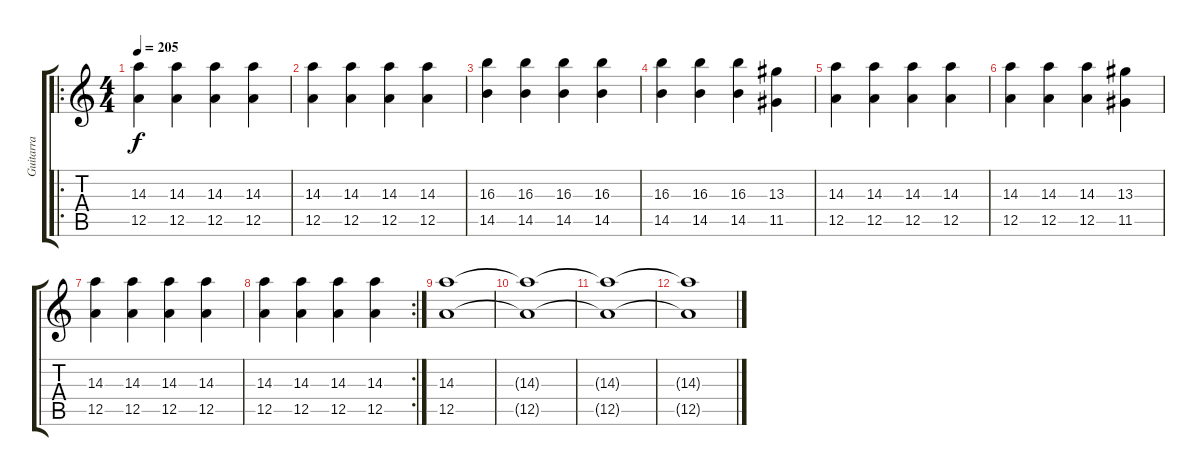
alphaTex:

\track ("Guitarra" "Guitarra") {instrument distortionguitar}
\staff {score tabs}
\tuning (E4 B3 G3 D3 A2 E2) {hide}
\ro
\ts (4 4)
\tempo 205
\clef g2
\ks c
(14.3 12.5).4{dy f balance 8} (14.3 12.5).4 (14.3 12.5).4 (14.3 12.5).4 |
(14.3 12.5).4 (14.3 12.5).4 (14.3 12.5).4 (14.3 12.5).4 |
(16.3 14.5).4 (16.3 14.5).4 (16.3 14.5).4 (16.3 14.5).4 |
(16.3 14.5).4 (16.3 14.5).4 (16.3 14.5).4 (13.3 11.5).4 |
(14.3 12.5).4 (14.3 12.5).4 (14.3 12.5).4 (14.3 12.5).4 |
(14.3 12.5).4 (14.3 12.5).4 (14.3 12.5).4 (13.3 11.5).4 |
(14.3 12.5).4 (14.3 12.5).4 (14.3 12.5).4 (14.3 12.5).4 |
\rc 2
(14.3 12.5).4 (14.3 12.5).4 (14.3 12.5).4 (14.3 12.5).4 |
(14.3 12.5).1 |
(14.3{t} 12.5{t}).1 |
(14.3{t} 12.5{t}).1 |
(14.3{t} 12.5{t}).1
